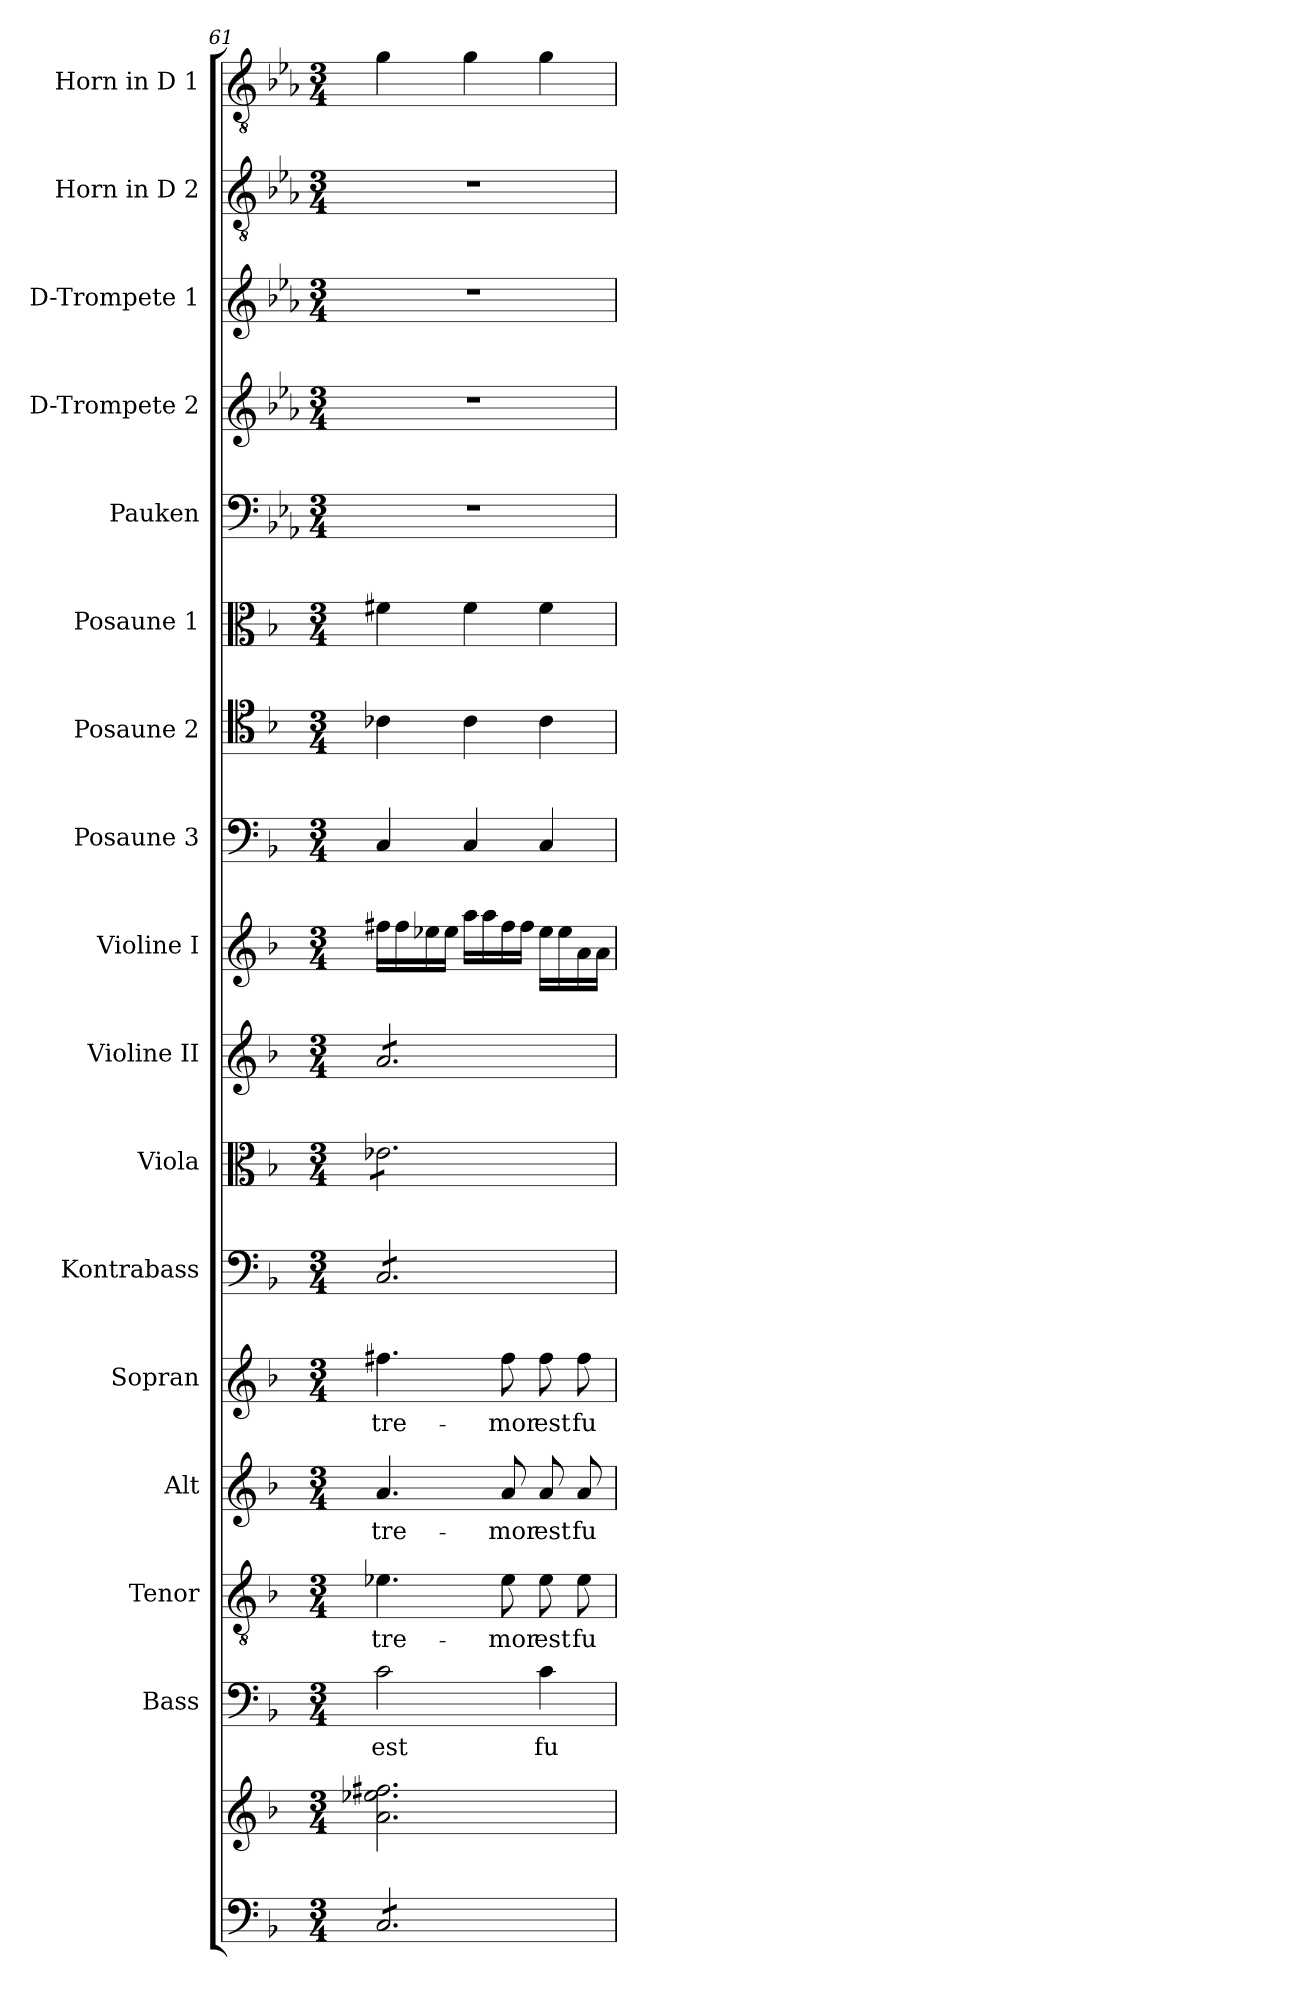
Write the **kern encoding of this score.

**kern	**kern	**kern	**text	**kern	**text	**kern	**text	**kern	**text	**kern	**kern	**kern	**kern	**kern	**kern	**kern	**kern	**kern	**kern	**kern	**kern
*part17	*part17	*part16	*part16	*part15	*part15	*part14	*part14	*part13	*part13	*part12	*part11	*part10	*part9	*part8	*part7	*part6	*part5	*part4	*part3	*part2	*part1
*staff18	*staff17	*staff16	*staff16	*staff15	*staff15	*staff14	*staff14	*staff13	*staff13	*staff12	*staff11	*staff10	*staff9	*staff8	*staff7	*staff6	*staff5	*staff4	*staff3	*staff2	*staff1
*	*	*I"Bass	*	*I"Tenor	*	*I"Alt	*	*I"Sopran	*	*I"Kontrabass	*I"Viola	*I"Violine II	*I"Violine I	*I"Posaune 3	*I"Posaune 2	*I"Posaune 1	*I"Pauken	*I"D-Trompete 2	*I"D-Trompete 1	*I"Horn in D 2	*I"Horn in D 1
*	*	*I'B.	*	*I'T.	*	*I'A.	*	*I'S.	*	*I'Kb.	*I'Vla.	*I'Vl. II	*I'Vl. I	*I'Pos. 3	*I'Pos. 2	*I'Pos. 1	*I'Pk.	*I'D Trp. 2	*I'D Trp. 1	*I'Hrn. 2	*I'Hrn. 1
*clefF4	*clefG2	*clefF4	*	*clefGv2	*	*clefG2	*	*clefG2	*	*clefF4	*clefC3	*clefG2	*clefG2	*clefF4	*clefC4	*clefC3	*clefF4	*clefG2	*clefG2	*clefGv2	*clefGv2
*	*	*	*	*	*	*	*	*	*	*ITrd7c12	*	*	*	*	*	*	*ITrd-1c-2	*ITrd-1c-2	*ITrd-1c-2	*ITrd-1c-2	*ITrd-1c-2
*k[b-]	*k[b-]	*k[b-]	*	*k[b-]	*	*k[b-]	*	*k[b-]	*	*k[b-]	*k[b-]	*k[b-]	*k[b-]	*k[b-]	*k[b-]	*k[b-]	*k[b-]	*k[b-]	*k[b-]	*k[b-]	*k[b-]
*F:	*F:	*F:	*	*F:	*	*F:	*	*F:	*	*F:	*F:	*F:	*F:	*F:	*F:	*F:	*F:	*F:	*F:	*F:	*F:
*M3/4	*M3/4	*M3/4	*	*M3/4	*	*M3/4	*	*M3/4	*	*M3/4	*M3/4	*M3/4	*M3/4	*M3/4	*M3/4	*M3/4	*M3/4	*M3/4	*M3/4	*M3/4	*M3/4
=61	=61	=61	=61	=61	=61	=61	=61	=61	=61	=61	=61	=61	=61	=61	=61	=61	=61	=61	=61	=61	=61
!	!	!	!LO:LY:b	!	!LO:LY:b	!	!LO:LY:b	!	!LO:LY:b	!	!	!	!	!	!	!	!	!	!	!	!
*tremolo	*	*	*	*	*	*	*	*	*	*	*	*	*	*	*	*	*	*	*	*	*
*	*	*	*	*	*	*	*	*	*	*tremolo	*	*	*	*	*	*	*	*	*	*	*
*	*	*	*	*	*	*	*	*	*	*	*tremolo	*	*	*	*	*	*	*	*	*	*
*	*	*	*	*	*	*	*	*	*	*	*	*tremolo	*	*	*	*	*	*	*	*	*
8C/L	2.a\ 2.ee-X\ 2.ff#X\	2c\	est	4.e-X\	tre-	4.a/	tre-	4.ff#X\	tre-	8CC/L	8e-X\L	8a/L	16ff#X\LL	4C/	4c-X\	4f#X\	2.r	2.r	2.r	2.r	4a\
.	.	.	.	.	.	.	.	.	.	.	.	.	16ff#\	.	.	.	.	.	.	.	.
8C/	.	.	.	.	.	.	.	.	.	8CC/	8e-X\	8a/	16ee-X\	.	.	.	.	.	.	.	.
.	.	.	.	.	.	.	.	.	.	.	.	.	16ee-\JJ	.	.	.	.	.	.	.	.
8C/	.	.	.	.	.	.	.	.	.	8CC/	8e-X\	8a/	16aa\LL	4C/	4c-\	4f#\	.	.	.	.	4a\
.	.	.	.	.	.	.	.	.	.	.	.	.	16aa\	.	.	.	.	.	.	.	.
!	!	!	!	!	!LO:LY:b	!	!LO:LY:b	!	!LO:LY:b	!	!	!	!	!	!	!	!	!	!	!	!
8C/	.	.	.	8e-\	-mor	8a/	-mor	8ff#\	-mor	8CC/	8e-X\	8a/	16ff#\	.	.	.	.	.	.	.	.
.	.	.	.	.	.	.	.	.	.	.	.	.	16ff#\JJ	.	.	.	.	.	.	.	.
!	!	!	!LO:LY:b	!	!LO:LY:b	!	!LO:LY:b	!	!LO:LY:b	!	!	!	!	!	!	!	!	!	!	!	!
8C/	.	4c\	fu-	8e-\	est	8a/	est	8ff#\	est	8CC/	8e-X\	8a/	16ee-\LL	4C/	4c-\	4f#\	.	.	.	.	4a\
.	.	.	.	.	.	.	.	.	.	.	.	.	16ee-\	.	.	.	.	.	.	.	.
!	!	!	!	!	!LO:LY:b	!	!LO:LY:b	!	!LO:LY:b	!	!	!	!	!	!	!	!	!	!	!	!
8C/J	.	.	.	8e-\	fu-	8a/	fu-	8ff#\	fu-	8CC/J	8e-X\J	8a/J	16a\	.	.	.	.	.	.	.	.
*	*	*	*	*	*	*	*	*	*	*	*	*Xtremolo	*	*	*	*	*	*	*	*	*
*	*	*	*	*	*	*	*	*	*	*	*Xtremolo	*	*	*	*	*	*	*	*	*	*
*	*	*	*	*	*	*	*	*	*	*Xtremolo	*	*	*	*	*	*	*	*	*	*	*
*Xtremolo	*	*	*	*	*	*	*	*	*	*	*	*	*	*	*	*	*	*	*	*	*
.	.	.	.	.	.	.	.	.	.	.	.	.	16a\JJ	.	.	.	.	.	.	.	.
=	=	=	=	=	=	=	=	=	=	=	=	=	=	=	=	=	=	=	=	=	=
*-	*-	*-	*-	*-	*-	*-	*-	*-	*-	*-	*-	*-	*-	*-	*-	*-	*-	*-	*-	*-	*-
